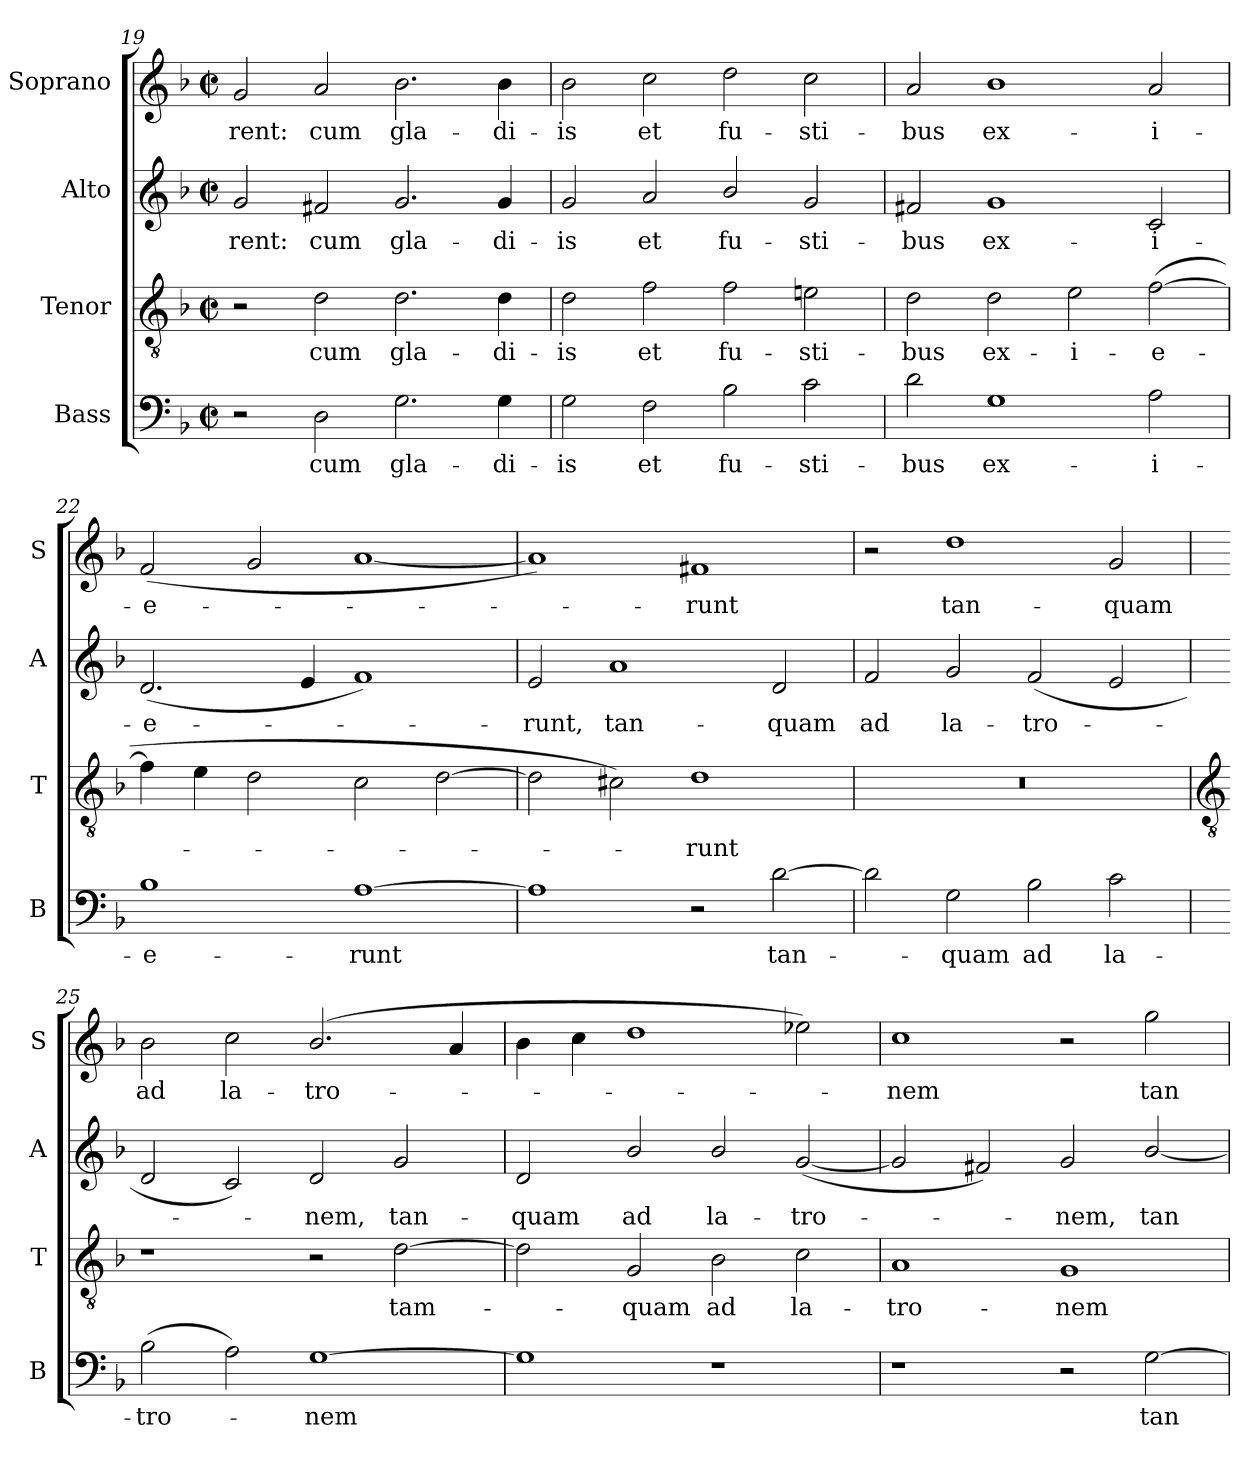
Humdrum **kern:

**kern	**text	**kern	**text	**kern	**text	**kern	**text
*part4	*part4	*part3	*part3	*part2	*part2	*part1	*part1
*staff4	*staff4	*staff3	*staff3	*staff2	*staff2	*staff1	*staff1
*I"Bass	*	*I"Tenor	*	*I"Alto	*	*I"Soprano	*
*I'B	*	*I'T	*	*I'A	*	*I'S	*
!!LO:LB:g=z
*clefF4	*	*clefGv2	*	*clefG2	*	*clefG2	*
*k[b-]	*	*k[b-]	*	*k[b-]	*	*k[b-]	*
*F:	*	*F:	*	*F:	*	*F:	*
*M4/2	*	*M4/2	*	*M4/2	*	*M4/2	*
*met(c|)	*	*met(c|)	*	*met(c|)	*	*met(c|)	*
=19	=19	=19	=19	=19	=19	=19	=19
!	!	!	!	!	!LO:LY:b	!	!LO:LY:b
2r	.	2r	.	2g	-rent:	2g	-rent:
!	!LO:LY:b	!	!LO:LY:b	!	!LO:LY:b	!	!LO:LY:b
2D	cum	2d	cum	2f#X	cum	2a	cum
!	!LO:LY:b	!	!LO:LY:b	!	!LO:LY:b	!	!LO:LY:b
2.G	gla-	2.d	gla-	2.g	gla-	2.b-	gla-
!	!LO:LY:b	!	!LO:LY:b	!	!LO:LY:b	!	!LO:LY:b
4G	-di-	4d	-di-	4g	-di-	4b-	-di-
=20	=20	=20	=20	=20	=20	=20	=20
!	!LO:LY:b	!	!LO:LY:b	!	!LO:LY:b	!	!LO:LY:b
2G	-is	2d	-is	2g	-is	2b-	-is
!	!LO:LY:b	!	!LO:LY:b	!	!LO:LY:b	!	!LO:LY:b
2F	et	2f	et	2a	et	2cc	et
!	!LO:LY:b	!	!LO:LY:b	!	!LO:LY:b	!	!LO:LY:b
2B-	fu-	2f	fu-	2b-/	fu-	2dd	fu-
!	!LO:LY:b	!	!LO:LY:b	!	!LO:LY:b	!	!LO:LY:b
2c	-sti-	2en	-sti-	2g	-sti-	2cc	-sti-
=21	=21	=21	=21	=21	=21	=21	=21
!	!LO:LY:b	!	!LO:LY:b	!	!LO:LY:b	!	!LO:LY:b
2d	-bus	2d	-bus	2f#X	-bus	2a	-bus
!	!LO:LY:b	!	!LO:LY:b	!	!LO:LY:b	!	!LO:LY:b
1G	ex-	2d	ex-	1g	ex-	1b-	ex-
!	!	!	!LO:LY:b	!	!	!	!
.	.	2e	-i-	.	.	.	.
!	!LO:LY:b	!	!LO:LY:b	!	!LO:LY:b	!	!LO:LY:b
2A	-i-	(>[2f	-e-	2c	-i-	2a	-i-
=22	=22	=22	=22	=22	=22	=22	=22
!	!LO:LY:b	!	!	!	!LO:LY:b	!	!LO:LY:b
1B-	-e-	4f]	.	(<2.d	-e-	(<2f	-e-
.	.	4e	.	.	.	.	.
.	.	2d	.	.	.	2g	.
.	.	.	.	4e	.	.	.
!	!LO:LY:b	!	!	!	!	!	!
[1A	-runt	2c	.	1f)	.	[1a	.
.	.	[2d	.	.	.	.	.
=23	=23	=23	=23	=23	=23	=23	=23
!	!	!	!	!	!LO:LY:b	!	!
1A]	.	2d]	.	2e	runt,	1a])	.
!	!	!	!	!	!LO:LY:b	!	!
.	.	2c#X)	.	1a	tan-	.	.
!	!	!	!LO:LY:b	!	!	!	!LO:LY:b
2r	.	1d	runt	.	.	1f#X	runt
!	!LO:LY:b	!	!	!	!LO:LY:b	!	!
[2d	tan-	.	.	2d	-quam	.	.
=24	=24	=24	=24	=24	=24	=24	=24
!	!	!	!	!	!LO:LY:b	!	!
2d]	.	0r	.	2f	ad	2r	.
!	!LO:LY:b	!	!	!	!LO:LY:b	!	!LO:LY:b
2G	quam	.	.	2g	la-	1dd	tan-
!	!LO:LY:b	!	!	!	!LO:LY:b	!	!
2B-	ad	.	.	(<2f	-tro-	.	.
!	!LO:LY:b	!	!	!	!	!	!LO:LY:b
2c	la-	.	.	2e	.	2g	-quam
!!LO:LB:g=z
=25	=25	=25	=25	=25	=25	=25	=25
*	*	*clefGv2	*	*	*	*	*
!	!LO:LY:b	!	!	!	!	!	!LO:LY:b
(>2B-	-tro-	1r	.	2d	.	2b-	ad
!	!	!	!	!	!	!	!LO:LY:b
2A)	.	.	.	2c)	.	2cc	la-
!	!LO:LY:b	!	!	!	!LO:LY:b	!	!LO:LY:b
[1G	nem	2r	.	2d	nem,	(>2.b-/	-tro-
!	!	!	!LO:LY:b	!	!LO:LY:b	!	!
.	.	[2d	tam-	2g	tan-	.	.
.	.	.	.	.	.	4a	.
=26	=26	=26	=26	=26	=26	=26	=26
!	!	!	!	!	!LO:LY:b	!	!
1G]	.	2d]	.	2d	-quam	4b-	.
.	.	.	.	.	.	4cc	.
!	!	!	!LO:LY:b	!	!LO:LY:b	!	!
.	.	2G	quam	2b-/	ad	1dd	.
!	!	!	!LO:LY:b	!	!LO:LY:b	!	!
1r	.	2B-	ad	2b-/	la-	.	.
!	!	!	!LO:LY:b	!	!LO:LY:b	!	!
.	.	2c	la-	(<[2g	-tro-	2ee-X)	.
=27	=27	=27	=27	=27	=27	=27	=27
!	!	!	!LO:LY:b	!	!	!	!LO:LY:b
1r	.	1A	-tro-	2g]	.	1cc	nem
.	.	.	.	2f#X)	.	.	.
!	!	!	!LO:LY:b	!	!LO:LY:b	!	!
2r	.	1G	-nem	2g	nem,	2r	.
!	!LO:LY:b	!	!	!	!LO:LY:b	!	!LO:LY:b
[2G	tan-	.	.	[2b-/	tan-	2gg	tan-
=	=	=	=	=	=	=	=
*-	*-	*-	*-	*-	*-	*-	*-
